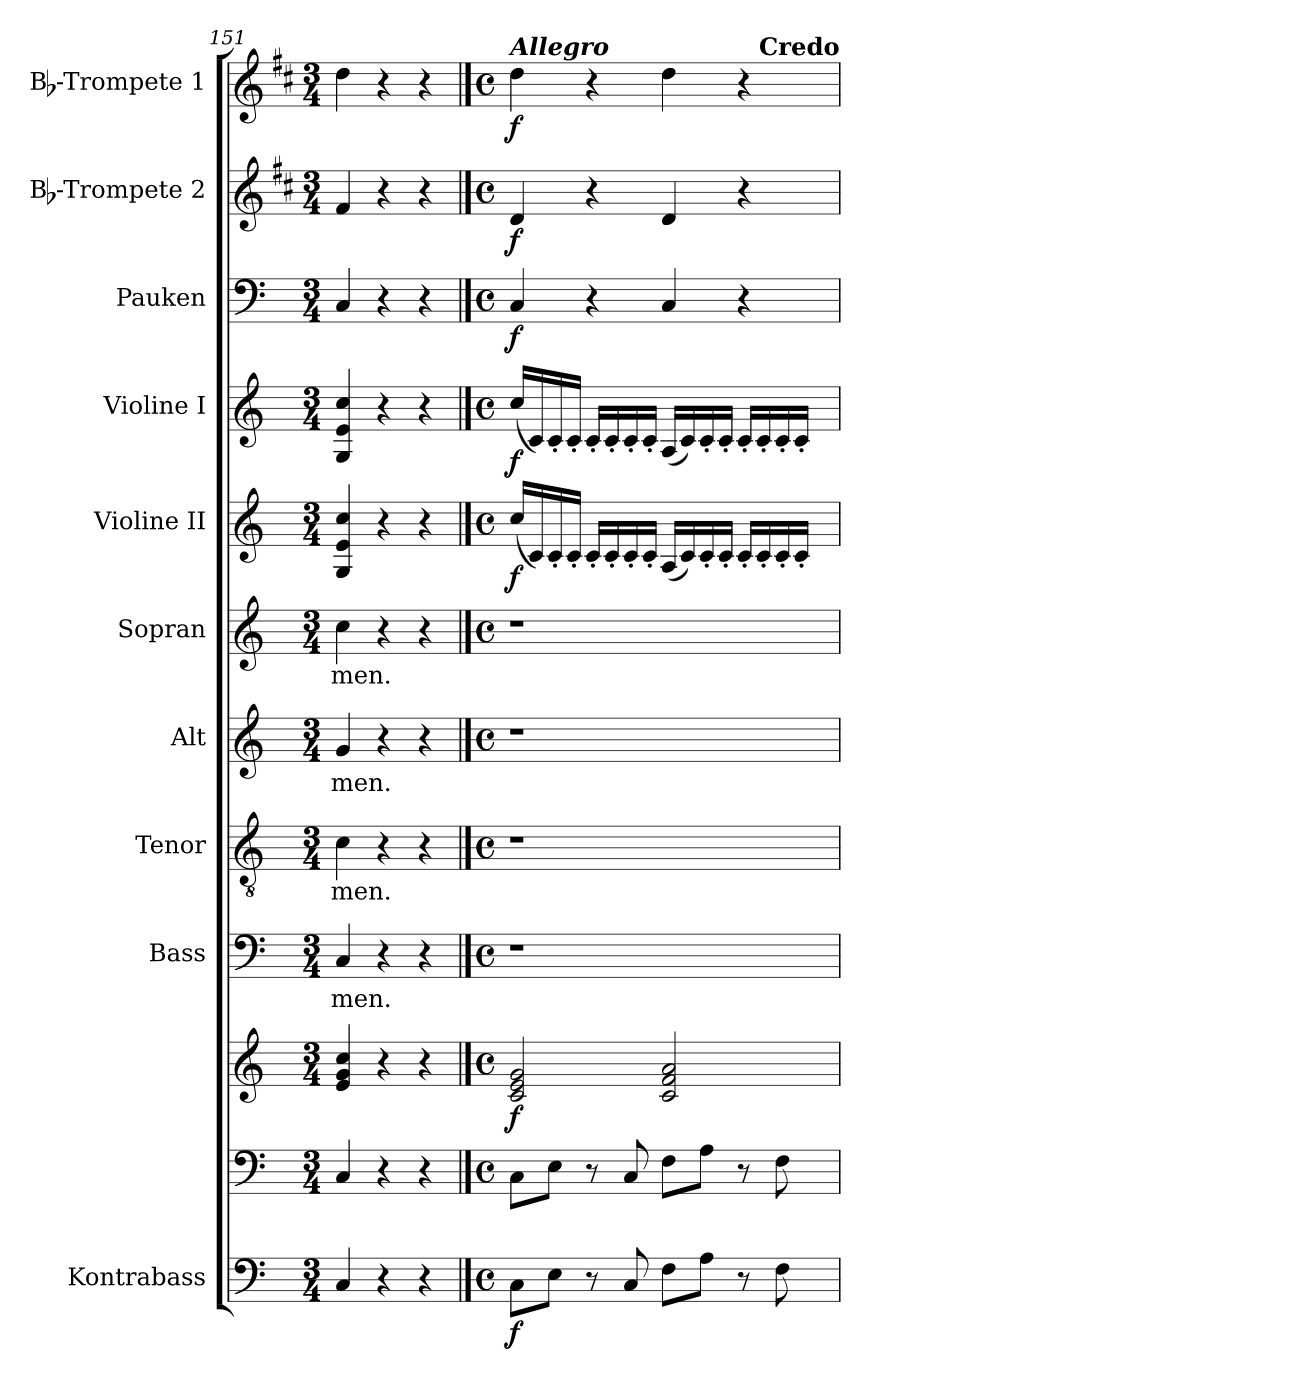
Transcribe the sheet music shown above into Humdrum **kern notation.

**kern	**dynam	**kern	**kern	**dynam	**kern	**text	**kern	**text	**kern	**text	**kern	**text	**kern	**dynam	**kern	**dynam	**kern	**dynam	**kern	**dynam	**kern	**dynam
*part11	*part11	*part10	*part10	*part10	*part9	*part9	*part8	*part8	*part7	*part7	*part6	*part6	*part5	*part5	*part4	*part4	*part3	*part3	*part2	*part2	*part1	*part1
*staff12	*staff12	*staff11	*staff10	*staff10/11	*staff9	*staff9	*staff8	*staff8	*staff7	*staff7	*staff6	*staff6	*staff5	*staff5	*staff4	*staff4	*staff3	*staff3	*staff2	*staff2	*staff1	*staff1
*I"Kontrabass	*	*	*	*	*I"Bass	*	*I"Tenor	*	*I"Alt	*	*I"Sopran	*	*I"Violine II	*	*I"Violine I	*	*I"Pauken	*	*I"Bb-Trompete 2	*	*I"Bb-Trompete 1	*
*I'Kb.	*	*	*	*	*I'B.	*	*I'T.	*	*I'A.	*	*I'S.	*	*I'Vl. II	*	*I'Vl. I	*	*I'Pk.	*	*I'Bb Trp. 2	*	*I'Bb Trp. 1	*
*clefF4	*	*clefF4	*clefG2	*	*clefF4	*	*clefGv2	*	*clefG2	*	*clefG2	*	*clefG2	*	*clefG2	*	*clefF4	*	*clefG2	*	*clefG2	*
*ITrd7c12	*	*	*	*	*	*	*	*	*	*	*	*	*	*	*	*	*	*	*ITrd1c2	*	*ITrd1c2	*
*k[]	*	*k[]	*k[]	*	*k[]	*	*k[]	*	*k[]	*	*k[]	*	*k[]	*	*k[]	*	*k[]	*	*k[]	*	*k[]	*
*C:	*	*C:	*C:	*	*C:	*	*C:	*	*C:	*	*C:	*	*C:	*	*C:	*	*C:	*	*C:	*	*C:	*
*M3/4	*	*M3/4	*M3/4	*	*M3/4	*	*M3/4	*	*M3/4	*	*M3/4	*	*M3/4	*	*M3/4	*	*M3/4	*	*M3/4	*	*M3/4	*
=151	=151	=151	=151	=151	=151	=151	=151	=151	=151	=151	=151	=151	=151	=151	=151	=151	=151	=151	=151	=151	=151	=151
!	!	!	!	!	!	!LO:LY:b	!	!LO:LY:b	!	!LO:LY:b	!	!LO:LY:b	!	!	!	!	!	!	!	!	!	!
4CC/	.	4C/	4e/ 4g/ 4cc/	.	4C/	-men.	4c\	-men.	4g/	-men.	4cc\	-men.	4G/ 4e/ 4cc/	.	4G/ 4e/ 4cc/	.	4C/	.	4e/	.	4cc\	.
4r	.	4r	4r	.	4r	.	4r	.	4r	.	4r	.	4r	.	4r	.	4r	.	4r	.	4r	.
4r	.	4r	4r	.	4r	.	4r	.	4r	.	4r	.	4r	.	4r	.	4r	.	4r	.	4r	.
!!LO:PB:g=z
==152	==152	==152	==152	==152	==152	==152	==152	==152	==152	==152	==152	==152	==152	==152	==152	==152	==152	==152	==152	==152	==152	==152
*M4/4	*	*M4/4	*M4/4	*	*M4/4	*	*M4/4	*	*M4/4	*	*M4/4	*	*M4/4	*	*M4/4	*	*M4/4	*	*M4/4	*	*M4/4	*
*met(c)	*	*met(c)	*met(c)	*	*met(c)	*	*met(c)	*	*met(c)	*	*met(c)	*	*met(c)	*	*met(c)	*	*met(c)	*	*met(c)	*	*met(c)	*
!	!	!	!	!	!	!	!	!	!	!	!	!	!	!	!	!	!	!	!	!	!LO:TX:a:Bi:t=Allegro	!
!	!LO:DY:b	!	!	!LO:DY:b	!	!	!	!	!	!	!	!	!	!LO:DY:b	!	!LO:DY:b	!	!LO:DY:b	!	!LO:DY:b	!	!LO:DY:b
8CC\L	f	8C\L	2c/ 2e/ 2g/	f	1r	.	1r	.	1r	.	1r	.	(<16cc/LL	f	(<16cc/LL	f	4C/	f	4c/	f	4cc\	f
.	.	.	.	.	.	.	.	.	.	.	.	.	16c/)	.	16c/)	.	.	.	.	.	.	.
8EE\J	.	8E\J	.	.	.	.	.	.	.	.	.	.	16c'</	.	16c'</	.	.	.	.	.	.	.
.	.	.	.	.	.	.	.	.	.	.	.	.	16c'</JJ	.	16c'</JJ	.	.	.	.	.	.	.
8r	.	8r	.	.	.	.	.	.	.	.	.	.	16c'</LL	.	16c'</LL	.	4r	.	4r	.	4r	.
.	.	.	.	.	.	.	.	.	.	.	.	.	16c'</	.	16c'</	.	.	.	.	.	.	.
8CC/	.	8C/	.	.	.	.	.	.	.	.	.	.	16c'</	.	16c'</	.	.	.	.	.	.	.
.	.	.	.	.	.	.	.	.	.	.	.	.	16c'</JJ	.	16c'</JJ	.	.	.	.	.	.	.
8FF\L	.	8F\L	2c/ 2f/ 2a/	.	.	.	.	.	.	.	.	.	(<16A/LL	.	(<16A/LL	.	4C/	.	4c/	.	4cc\	.
.	.	.	.	.	.	.	.	.	.	.	.	.	16c/)	.	16c/)	.	.	.	.	.	.	.
8AA\J	.	8A\J	.	.	.	.	.	.	.	.	.	.	16c'</	.	16c'</	.	.	.	.	.	.	.
.	.	.	.	.	.	.	.	.	.	.	.	.	16c'</JJ	.	16c'</JJ	.	.	.	.	.	.	.
8r	.	8r	.	.	.	.	.	.	.	.	.	.	16c'</LL	.	16c'</LL	.	4r	.	4r	.	4r	.
.	.	.	.	.	.	.	.	.	.	.	.	.	16c'</	.	16c'</	.	.	.	.	.	.	.
8FF\	.	8F\	.	.	.	.	.	.	.	.	.	.	16c'</	.	16c'</	.	.	.	.	.	.	.
.	.	.	.	.	.	.	.	.	.	.	.	.	16c'</JJ	.	16c'</JJ	.	.	.	.	.	.	.
8ryy	.	8ryy	8ryy	.	8ryy	.	8ryy	.	8ryy	.	8ryy	.	8ryy	.	8ryy	.	8ryy	.	8ryy	.	8ryy	.
!	!	!	!	!	!	!	!	!	!	!	!	!	!	!	!	!	!	!	!	!	!LO:TX:a:B:t=Credo	!
=	=	=	=	=	=	=	=	=	=	=	=	=	=	=	=	=	=	=	=	=	=	=
*-	*-	*-	*-	*-	*-	*-	*-	*-	*-	*-	*-	*-	*-	*-	*-	*-	*-	*-	*-	*-	*-	*-
